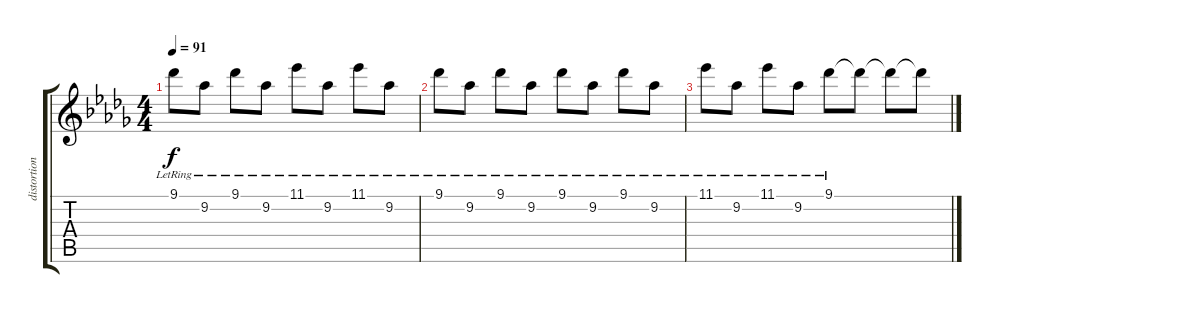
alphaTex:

\track ("distortion/solo guitar" "distortion") {instrument overdrivenguitar}
\staff {score tabs}
\tuning (E4 B3 G3 D3 A2 D2) {hide}
\ts (4 4)
\tempo 91
\clef g2
\ks db
9.1{lr}.8{dy f} 9.2{lr}.8 9.1{lr}.8 9.2{lr}.8 11.1{lr}.8 9.2{lr}.8 11.1{lr}.8 9.2{lr}.8 |
9.1{lr}.8 9.2{lr}.8 9.1{lr}.8 9.2{lr}.8 9.1{lr}.8 9.2{lr}.8 9.1{lr}.8{txt ""} 9.2{lr}.8 |
11.1{lr}.8 9.2{lr}.8 11.1{lr}.8 9.2{lr}.8 9.1{lr}.8 9.1{t}.8 9.1{t}.8 9.1{t}.8
